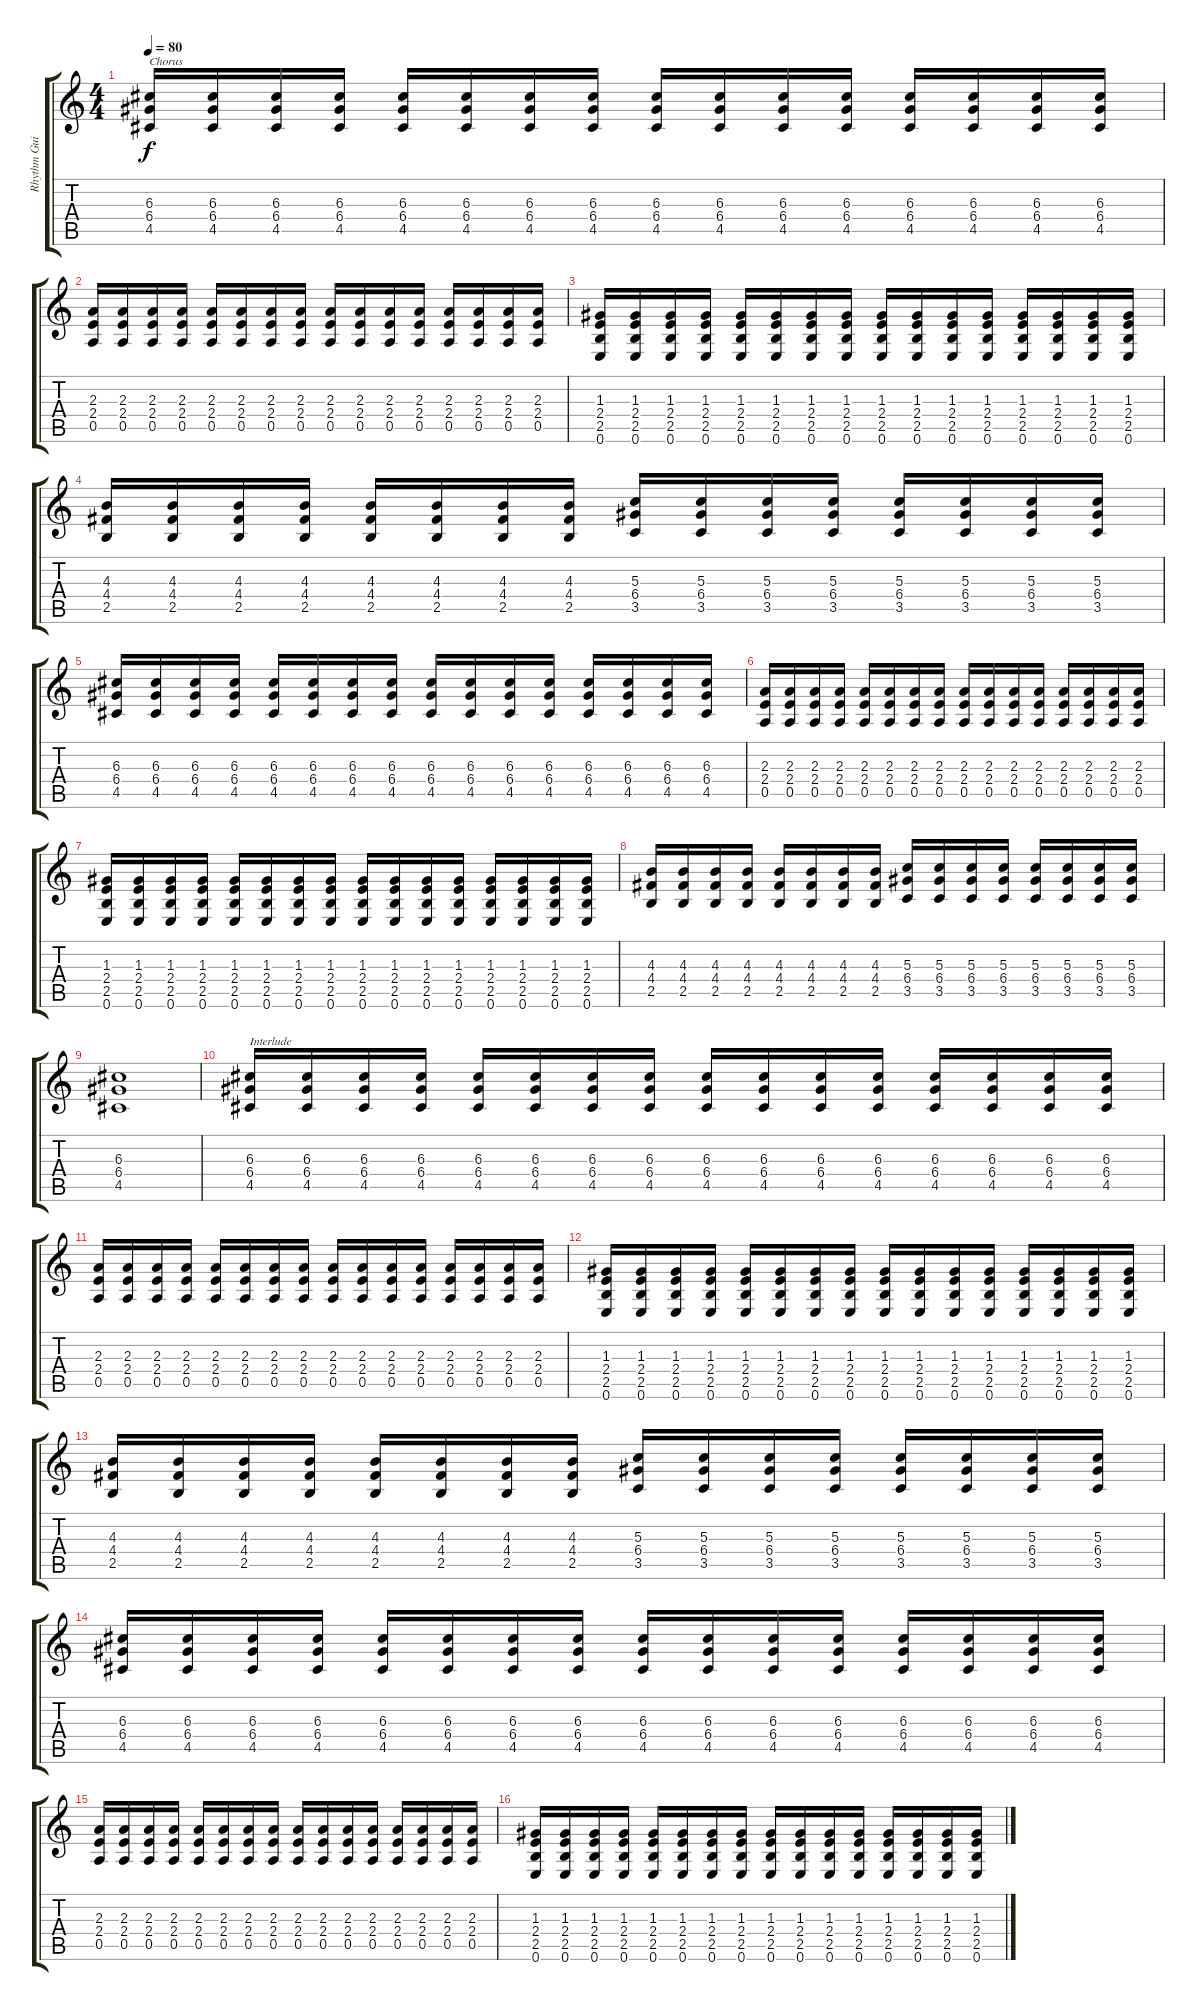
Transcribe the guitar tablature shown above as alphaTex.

\track ("Rhythm Guitar" "Rhythm Gui") {instrument overdrivenguitar}
\staff {score tabs}
\tuning (E4 B3 G3 D3 A2 E2) {hide}
\ts (4 4)
\tempo 80
\clef g2
\ks c
(6.3 6.4 4.5).16{txt "Chorus" dy f} (6.3 6.4 4.5).16 (6.3 6.4 4.5).16 (6.3 6.4 4.5).16 (6.3 6.4 4.5).16 (6.3 6.4 4.5).16 (6.3 6.4 4.5).16 (6.3 6.4 4.5).16 (6.3 6.4 4.5).16 (6.3 6.4 4.5).16 (6.3 6.4 4.5).16 (6.3 6.4 4.5).16 (6.3 6.4 4.5).16 (6.3 6.4 4.5).16 (6.3 6.4 4.5).16 (6.3 6.4 4.5).16 |
(2.3 2.4 0.5).16 (2.3 2.4 0.5).16 (2.3 2.4 0.5).16 (2.3 2.4 0.5).16 (2.3 2.4 0.5).16 (2.3 2.4 0.5).16 (2.3 2.4 0.5).16 (2.3 2.4 0.5).16 (2.3 2.4 0.5).16 (2.3 2.4 0.5).16 (2.3 2.4 0.5).16 (2.3 2.4 0.5).16 (2.3 2.4 0.5).16 (2.3 2.4 0.5).16 (2.3 2.4 0.5).16 (2.3 2.4 0.5).16 |
(1.3 2.4 2.5 0.6).16 (1.3 2.4 2.5 0.6).16 (1.3 2.4 2.5 0.6).16 (1.3 2.4 2.5 0.6).16 (1.3 2.4 2.5 0.6).16 (1.3 2.4 2.5 0.6).16 (1.3 2.4 2.5 0.6).16 (1.3 2.4 2.5 0.6).16 (1.3 2.4 2.5 0.6).16 (1.3 2.4 2.5 0.6).16 (1.3 2.4 2.5 0.6).16 (1.3 2.4 2.5 0.6).16 (1.3 2.4 2.5 0.6).16 (1.3 2.4 2.5 0.6).16 (1.3 2.4 2.5 0.6).16 (1.3 2.4 2.5 0.6).16 |
(4.3 4.4 2.5).16 (4.3 4.4 2.5).16 (4.3 4.4 2.5).16 (4.3 4.4 2.5).16 (4.3 4.4 2.5).16 (4.3 4.4 2.5).16 (4.3 4.4 2.5).16 (4.3 4.4 2.5).16 (5.3 6.4 3.5).16 (5.3 6.4 3.5).16 (5.3 6.4 3.5).16 (5.3 6.4 3.5).16 (5.3 6.4 3.5).16 (5.3 6.4 3.5).16 (5.3 6.4 3.5).16 (5.3 6.4 3.5).16 |
(6.3 6.4 4.5).16 (6.3 6.4 4.5).16 (6.3 6.4 4.5).16 (6.3 6.4 4.5).16 (6.3 6.4 4.5).16 (6.3 6.4 4.5).16 (6.3 6.4 4.5).16 (6.3 6.4 4.5).16 (6.3 6.4 4.5).16 (6.3 6.4 4.5).16 (6.3 6.4 4.5).16 (6.3 6.4 4.5).16 (6.3 6.4 4.5).16 (6.3 6.4 4.5).16 (6.3 6.4 4.5).16 (6.3 6.4 4.5).16 |
(2.3 2.4 0.5).16 (2.3 2.4 0.5).16 (2.3 2.4 0.5).16 (2.3 2.4 0.5).16 (2.3 2.4 0.5).16 (2.3 2.4 0.5).16 (2.3 2.4 0.5).16 (2.3 2.4 0.5).16 (2.3 2.4 0.5).16 (2.3 2.4 0.5).16 (2.3 2.4 0.5).16 (2.3 2.4 0.5).16 (2.3 2.4 0.5).16 (2.3 2.4 0.5).16 (2.3 2.4 0.5).16 (2.3 2.4 0.5).16 |
(1.3 2.4 2.5 0.6).16 (1.3 2.4 2.5 0.6).16 (1.3 2.4 2.5 0.6).16 (1.3 2.4 2.5 0.6).16 (1.3 2.4 2.5 0.6).16 (1.3 2.4 2.5 0.6).16 (1.3 2.4 2.5 0.6).16 (1.3 2.4 2.5 0.6).16 (1.3 2.4 2.5 0.6).16 (1.3 2.4 2.5 0.6).16 (1.3 2.4 2.5 0.6).16 (1.3 2.4 2.5 0.6).16 (1.3 2.4 2.5 0.6).16 (1.3 2.4 2.5 0.6).16 (1.3 2.4 2.5 0.6).16 (1.3 2.4 2.5 0.6).16 |
(4.3 4.4 2.5).16 (4.3 4.4 2.5).16 (4.3 4.4 2.5).16 (4.3 4.4 2.5).16 (4.3 4.4 2.5).16 (4.3 4.4 2.5).16 (4.3 4.4 2.5).16 (4.3 4.4 2.5).16 (5.3 6.4 3.5).16 (5.3 6.4 3.5).16 (5.3 6.4 3.5).16 (5.3 6.4 3.5).16 (5.3 6.4 3.5).16 (5.3 6.4 3.5).16 (5.3 6.4 3.5).16 (5.3 6.4 3.5).16 |
(6.3 6.4 4.5).1 |
(6.3 6.4 4.5).16{txt "Interlude"} (6.3 6.4 4.5).16 (6.3 6.4 4.5).16 (6.3 6.4 4.5).16 (6.3 6.4 4.5).16 (6.3 6.4 4.5).16 (6.3 6.4 4.5).16 (6.3 6.4 4.5).16 (6.3 6.4 4.5).16 (6.3 6.4 4.5).16 (6.3 6.4 4.5).16 (6.3 6.4 4.5).16 (6.3 6.4 4.5).16 (6.3 6.4 4.5).16 (6.3 6.4 4.5).16 (6.3 6.4 4.5).16 |
(2.3 2.4 0.5).16 (2.3 2.4 0.5).16 (2.3 2.4 0.5).16 (2.3 2.4 0.5).16 (2.3 2.4 0.5).16 (2.3 2.4 0.5).16 (2.3 2.4 0.5).16 (2.3 2.4 0.5).16 (2.3 2.4 0.5).16 (2.3 2.4 0.5).16 (2.3 2.4 0.5).16 (2.3 2.4 0.5).16 (2.3 2.4 0.5).16 (2.3 2.4 0.5).16 (2.3 2.4 0.5).16 (2.3 2.4 0.5).16 |
(1.3 2.4 2.5 0.6).16 (1.3 2.4 2.5 0.6).16 (1.3 2.4 2.5 0.6).16 (1.3 2.4 2.5 0.6).16 (1.3 2.4 2.5 0.6).16 (1.3 2.4 2.5 0.6).16 (1.3 2.4 2.5 0.6).16 (1.3 2.4 2.5 0.6).16 (1.3 2.4 2.5 0.6).16 (1.3 2.4 2.5 0.6).16 (1.3 2.4 2.5 0.6).16 (1.3 2.4 2.5 0.6).16 (1.3 2.4 2.5 0.6).16 (1.3 2.4 2.5 0.6).16 (1.3 2.4 2.5 0.6).16 (1.3 2.4 2.5 0.6).16 |
(4.3 4.4 2.5).16 (4.3 4.4 2.5).16 (4.3 4.4 2.5).16 (4.3 4.4 2.5).16 (4.3 4.4 2.5).16 (4.3 4.4 2.5).16 (4.3 4.4 2.5).16 (4.3 4.4 2.5).16 (5.3 6.4 3.5).16 (5.3 6.4 3.5).16 (5.3 6.4 3.5).16 (5.3 6.4 3.5).16 (5.3 6.4 3.5).16 (5.3 6.4 3.5).16 (5.3 6.4 3.5).16 (5.3 6.4 3.5).16 |
(6.3 6.4 4.5).16 (6.3 6.4 4.5).16 (6.3 6.4 4.5).16 (6.3 6.4 4.5).16 (6.3 6.4 4.5).16 (6.3 6.4 4.5).16 (6.3 6.4 4.5).16 (6.3 6.4 4.5).16 (6.3 6.4 4.5).16 (6.3 6.4 4.5).16 (6.3 6.4 4.5).16 (6.3 6.4 4.5).16 (6.3 6.4 4.5).16 (6.3 6.4 4.5).16 (6.3 6.4 4.5).16 (6.3 6.4 4.5).16 |
(2.3 2.4 0.5).16 (2.3 2.4 0.5).16 (2.3 2.4 0.5).16 (2.3 2.4 0.5).16 (2.3 2.4 0.5).16 (2.3 2.4 0.5).16 (2.3 2.4 0.5).16 (2.3 2.4 0.5).16 (2.3 2.4 0.5).16 (2.3 2.4 0.5).16 (2.3 2.4 0.5).16 (2.3 2.4 0.5).16 (2.3 2.4 0.5).16 (2.3 2.4 0.5).16 (2.3 2.4 0.5).16 (2.3 2.4 0.5).16 |
(1.3 2.4 2.5 0.6).16 (1.3 2.4 2.5 0.6).16 (1.3 2.4 2.5 0.6).16 (1.3 2.4 2.5 0.6).16 (1.3 2.4 2.5 0.6).16 (1.3 2.4 2.5 0.6).16 (1.3 2.4 2.5 0.6).16 (1.3 2.4 2.5 0.6).16 (1.3 2.4 2.5 0.6).16 (1.3 2.4 2.5 0.6).16 (1.3 2.4 2.5 0.6).16 (1.3 2.4 2.5 0.6).16 (1.3 2.4 2.5 0.6).16 (1.3 2.4 2.5 0.6).16 (1.3 2.4 2.5 0.6).16 (1.3 2.4 2.5 0.6).16
